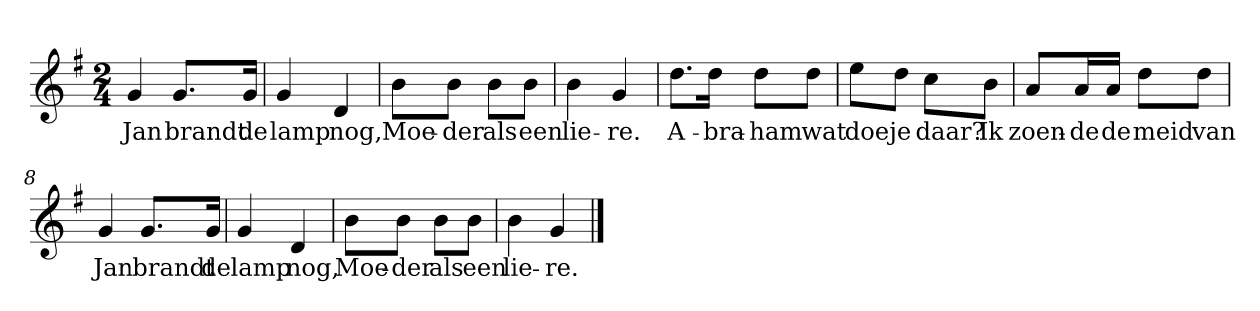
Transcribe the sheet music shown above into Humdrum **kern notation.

**kern	**text
*part1	*part1
*staff1	*staff1
*clefG2	*
*k[f#]	*
*G:	*
*M2/4	*
*MM120	*
=1	=1
4g	Jan
8.g/L	brandt
16g/Jk	de
=2	=2
4g	lamp
4d	nog,
=3	=3
8b\L	Moe-
8b\J	-der
8b\L	als
8b\J	een
=4	=4
4b	lie-
4g	-re.
=5	=5
8.dd\L	A-
16dd\Jk	-bra-
8dd\L	-ham
8dd\J	wat
=6	=6
8ee\L	doe
8dd\J	je
8cc\L	daar?
8b\J	Ik
=7	=7
8a/L	zoen-
16a/L	-de
16a/JJ	de
8dd\L	meid
8dd\J	van
=8	=8
4g	Jan
8.g/L	brandt
16g/Jk	de
=9	=9
4g	lamp
4d	nog,
=10	=10
8b\L	Moe-
8b\J	-der
8b\L	als
8b\J	een
=11	=11
4b	lie-
4g	-re.
==	==
*-	*-
